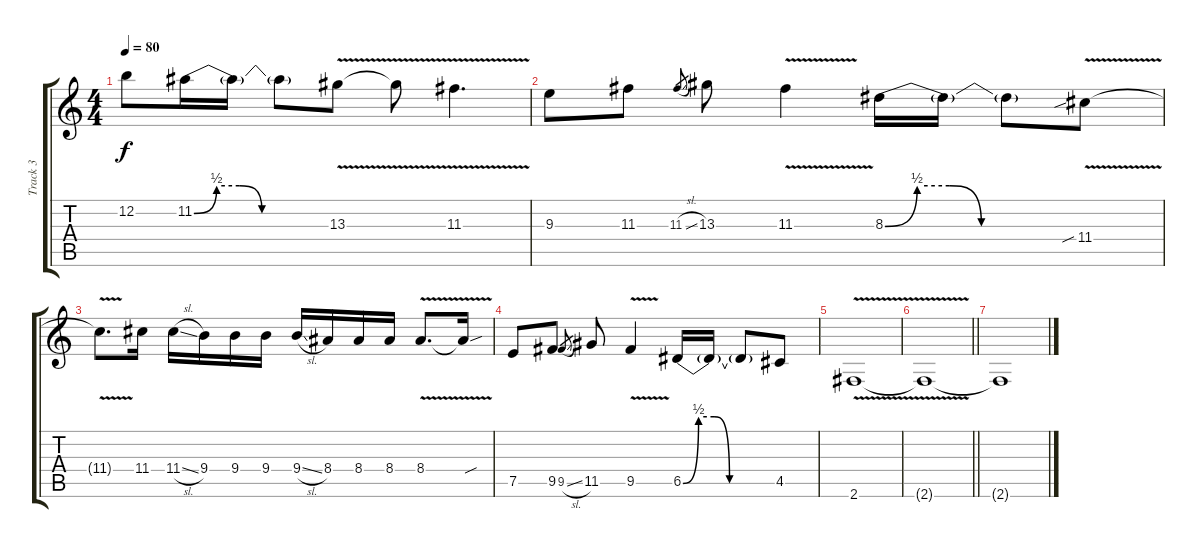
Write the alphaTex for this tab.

\track ("Track 3" "Track 3") {instrument distortionguitar}
\staff {score tabs}
\tuning (E4 B3 G3 D3 A2 E2) {hide}
\ts (4 4)
\tempo 80
\clef g2
\ks c
12.2{t}.8{dy f} 11.2{be (custom 0 0 10 2 20 2 30 0 60 0)}.16 11.2{t}.16 11.2{t}.8 13.3{v}.8 13.3{t}.8 11.3{v}.4{d} |
9.3.8 11.3.8{txt ""} 11.3{sl}.8{gr} 13.3.8 11.3{v}.4 8.3{be (custom 0 0 10 2 20 2 30 0 60 0)}.16 8.3{t}.16 8.3{t}.8 11.4{v sib}.8 |
11.4{t}.8{d} 11.4.16 11.4{sl}.16 9.4.16 9.4.16 9.4.16 9.4{sl}.16 8.4.16 8.4.16 8.4.16 8.4{v}.8{d} 8.4{sou t}.16 |
7.5.8 9.5.8 9.5{sl}.8{gr} 11.5.8 9.5{v}.4 6.5{be (custom 0 0 10 2 20 2 30 0 60 0)}.16 6.5{t}.16 6.5{t}.8 4.5.8 |
2.6{v}.1 |
\barLineRight lightlight
2.6{t}.1 |
2.6{t}.1
